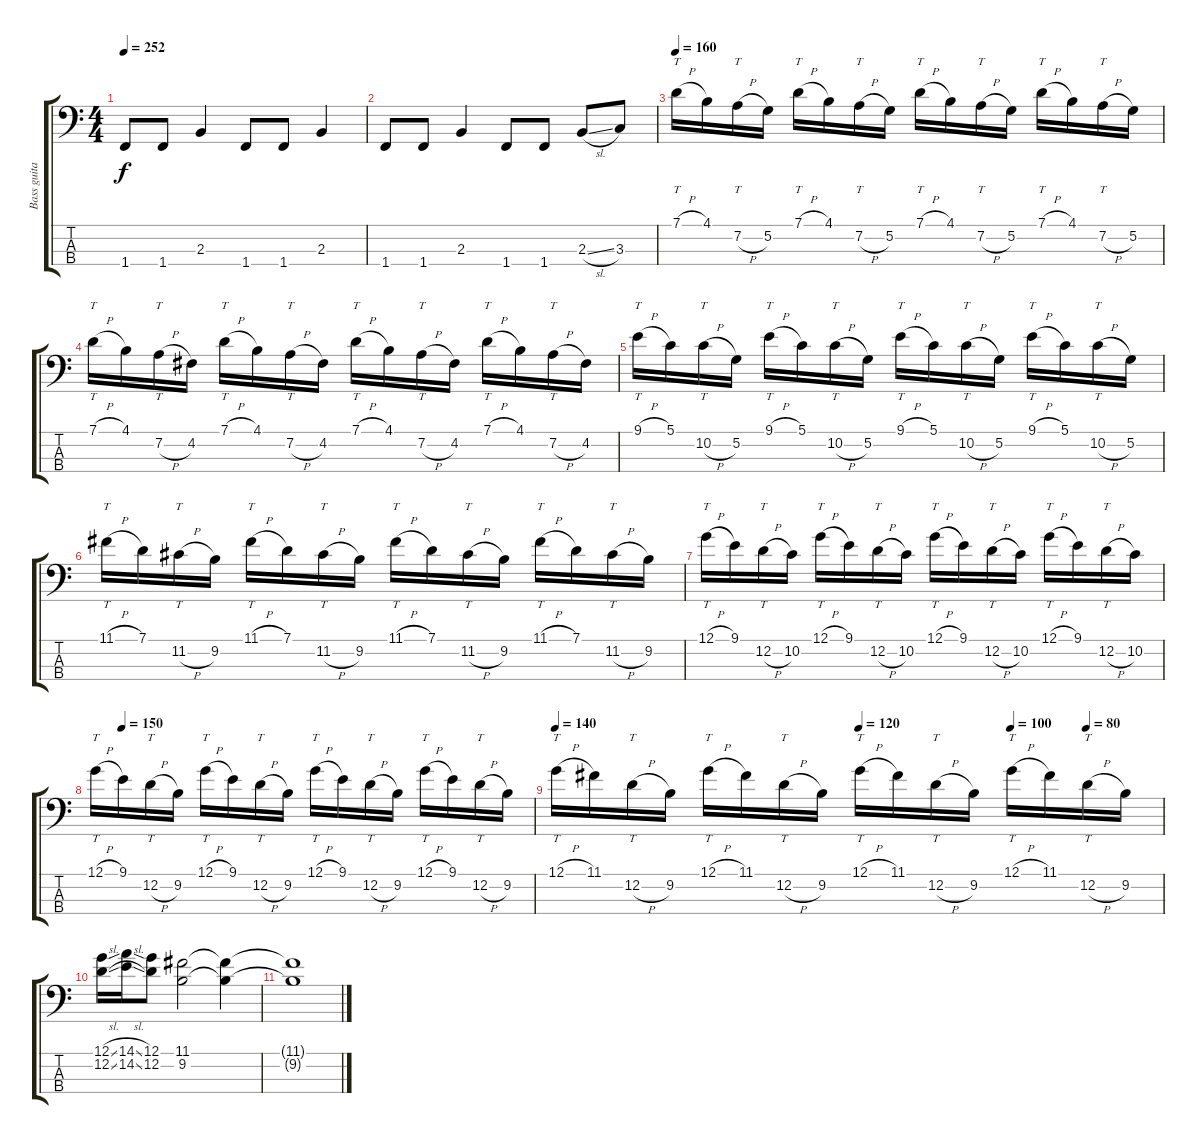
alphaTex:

\track ("Bass guitar" "Bass guita") {instrument electricbassfinger}
\staff {score tabs}
\tuning (G2 D2 A1 E1) {hide}
\ts (4 4)
\tempo 252
\clef f4
\ks c
1.4.8{dy f} 1.4.8 2.3.4 1.4.8 1.4.8 2.3.4 |
1.4.8 1.4.8 2.3.4 1.4.8 1.4.8 2.3{sl}.8 3.3.8 |
\tempo 160
7.1{h}.16{tt} 4.1.16 7.2{h}.16{tt} 5.2.16 7.1{h}.16{tt} 4.1.16 7.2{h}.16{tt} 5.2.16 7.1{h}.16{tt} 4.1.16 7.2{h}.16{tt} 5.2.16 7.1{h}.16{tt} 4.1.16 7.2{h}.16{tt} 5.2.16 |
7.1{h}.16{tt} 4.1.16 7.2{h}.16{tt} 4.2.16 7.1{h}.16{tt} 4.1.16 7.2{h}.16{tt} 4.2.16 7.1{h}.16{tt} 4.1.16 7.2{h}.16{tt} 4.2.16 7.1{h}.16{tt} 4.1.16 7.2{h}.16{tt} 4.2.16 |
9.1{h}.16{tt} 5.1.16 10.2{h}.16{tt} 5.2.16 9.1{h}.16{tt} 5.1.16 10.2{h}.16{tt} 5.2.16 9.1{h}.16{tt} 5.1.16 10.2{h}.16{tt} 5.2.16 9.1{h}.16{tt} 5.1.16 10.2{h}.16{tt} 5.2.16 |
11.1{h}.16{tt} 7.1.16 11.2{h}.16{tt} 9.2.16 11.1{h}.16{tt} 7.1.16 11.2{h}.16{tt} 9.2.16 11.1{h}.16{tt} 7.1.16 11.2{h}.16{tt} 9.2.16 11.1{h}.16{tt} 7.1.16 11.2{h}.16{tt} 9.2.16 |
12.1{h}.16{tt} 9.1.16 12.2{h}.16{tt} 10.2.16 12.1{h}.16{tt} 9.1.16 12.2{h}.16{tt} 10.2.16 12.1{h}.16{tt} 9.1.16 12.2{h}.16{tt} 10.2.16 12.1{h}.16{tt} 9.1.16 12.2{h}.16{tt} 10.2.16 |
\tempo (150 0.0625)
12.1{h}.16{tt} 9.1.16 12.2{h}.16{tt} 9.2.16 12.1{h}.16{tt} 9.1.16 12.2{h}.16{tt} 9.2.16 12.1{h}.16{tt} 9.1.16 12.2{h}.16{tt} 9.2.16 12.1{h}.16{tt} 9.1.16 12.2{h}.16{tt} 9.2.16 |
\tempo 140
\tempo (120 0.5)
\tempo (100 0.75)
\tempo (80 0.875)
12.1{h}.16{tt} 11.1.16 12.2{h}.16{tt} 9.2.16 12.1{h}.16{tt} 11.1.16 12.2{h}.16{tt} 9.2.16 12.1{h}.16{tt} 11.1.16 12.2{h}.16{tt} 9.2.16 12.1{h}.16{tt} 11.1.16 12.2{h}.16{tt} 9.2.16 |
(12.1{sl} 12.2{sl}).16 (14.1{sl} 14.2{sl}).16 (12.1 12.2).8 (11.1 9.2).2 (11.1{t} 9.2{t}).4 |
(11.1{t} 9.2{t}).1
